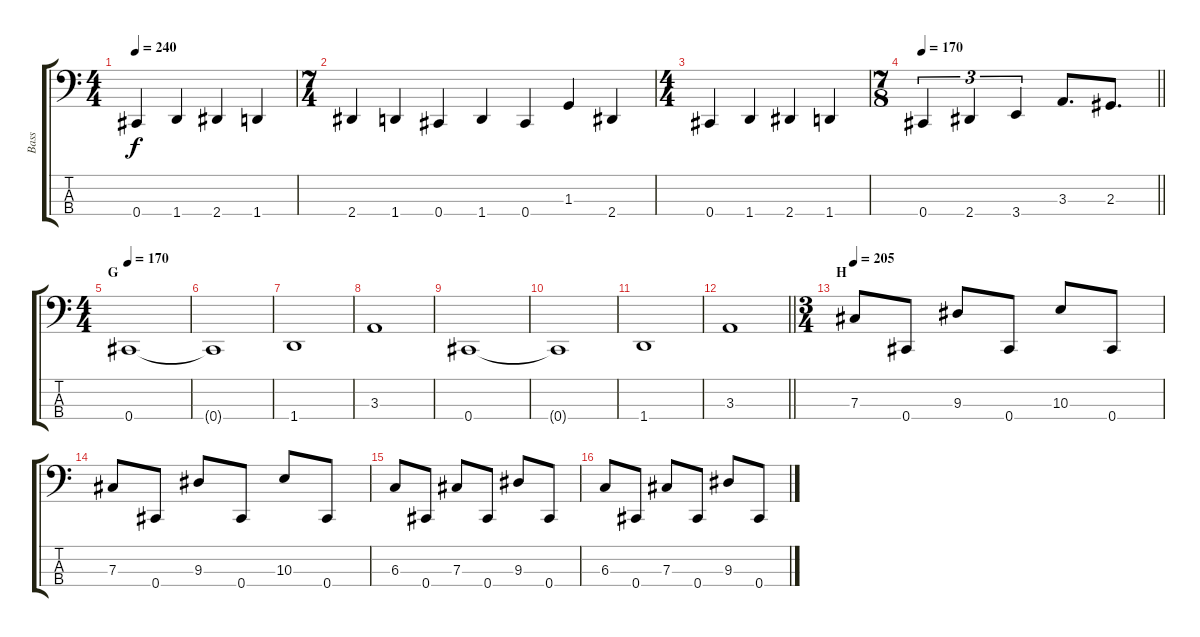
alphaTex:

\track ("Bass" "Bass") {instrument electricbassfinger}
\staff {score tabs}
\tuning (E2 B1 Gb1 Db1) {hide}
\ts (4 4)
\tempo 240
\clef f4
\ks c
0.4.4{dy f} 1.4.4 2.4.4 1.4.4 |
\ts (7 4)
2.4.4 1.4.4 0.4.4 1.4.4 0.4.4 1.3.4 2.4.4 |
\ts (4 4)
0.4.4 1.4.4 2.4.4 1.4.4 |
\ts (7 8)
\tempo 170
\barLineRight lightlight
0.4.4{tu (3 2)} 2.4.4{tu (3 2)} 3.4.4{tu (3 2)} 3.3.8{d} 2.3.8{d} |
\ts (4 4)
\section ("" "G")
\tempo 170
0.4.1 |
0.4{t}.1 |
1.4.1 |
3.3.1 |
0.4.1 |
0.4{t}.1 |
1.4.1 |
\barLineRight lightlight
3.3.1 |
\ts (3 4)
\section ("" "H")
\tempo 205
7.3.8 0.4.8 9.3.8 0.4.8 10.3.8 0.4.8 |
7.3.8 0.4.8 9.3.8 0.4.8 10.3.8 0.4.8 |
6.3.8 0.4.8 7.3.8 0.4.8 9.3.8 0.4.8 |
6.3.8 0.4.8 7.3.8 0.4.8 9.3.8 0.4.8
